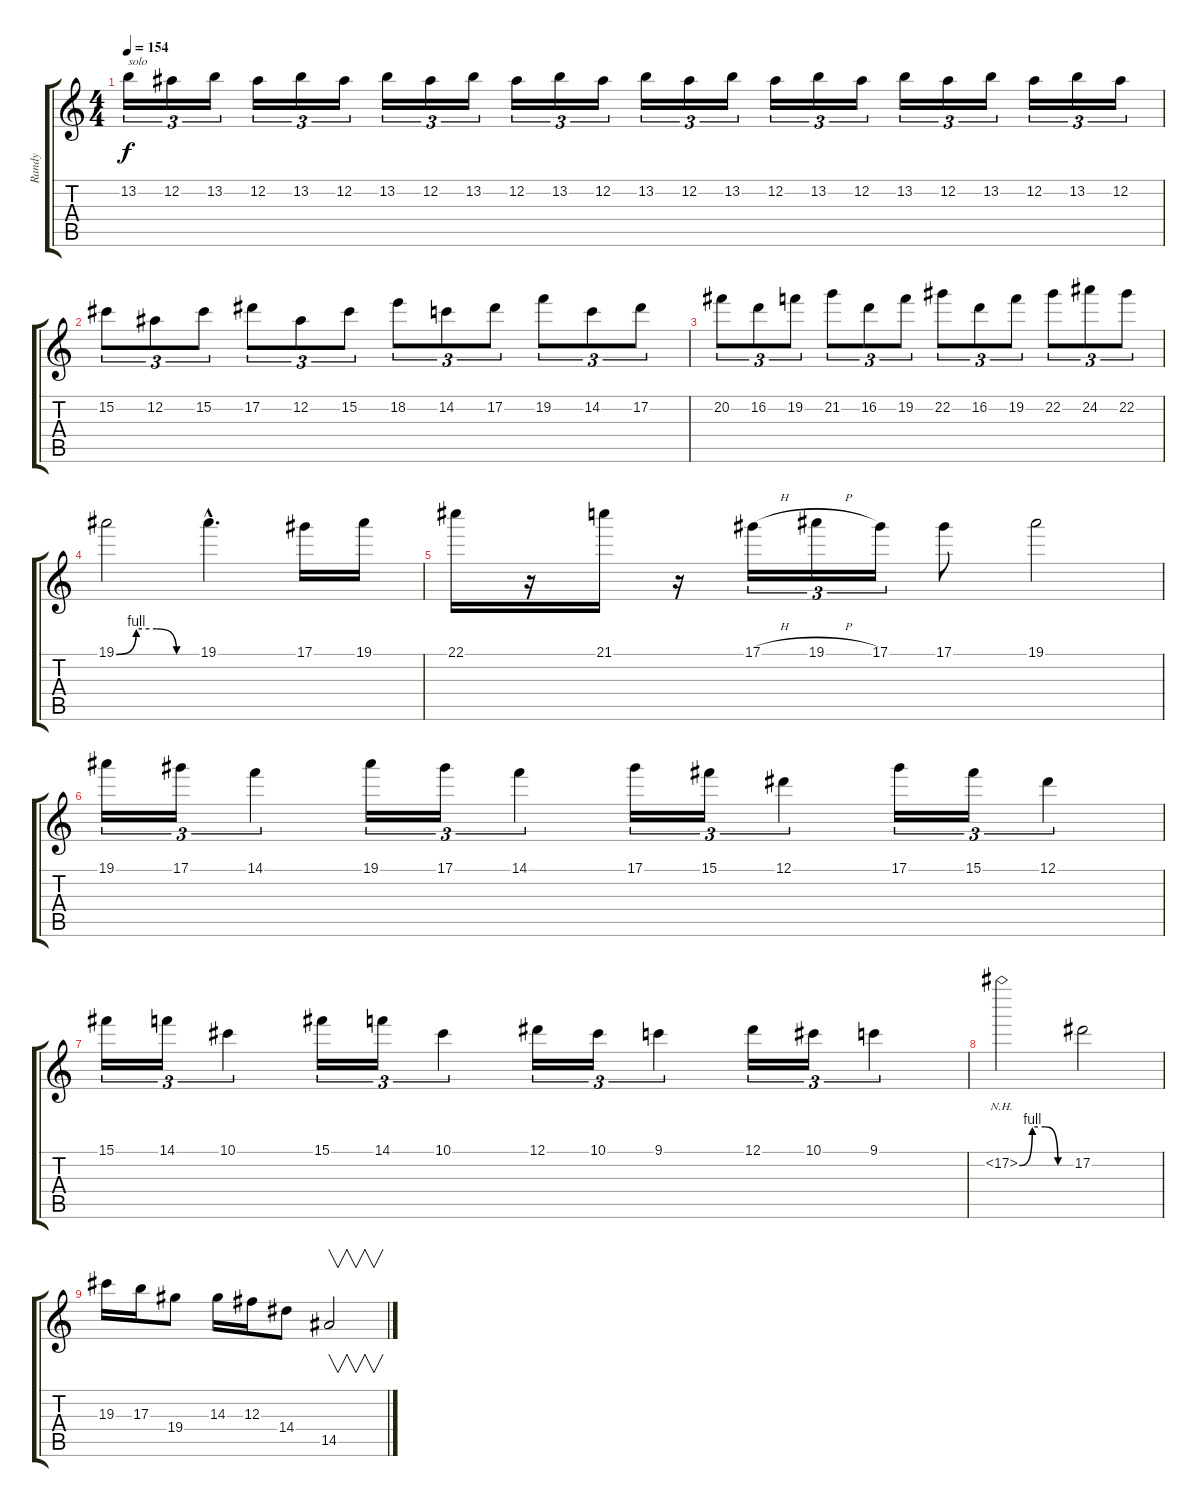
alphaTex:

\track ("Randy" "Randy") {instrument distortionguitar}
\staff {score tabs}
\tuning (Eb4 Bb3 Gb3 Db3 Ab2 Eb2) {hide}
\ts (4 4)
\tempo 154
\clef g2
\ks c
13.2.16{tu (3 2) txt "solo" dy f} 12.2.16{tu (3 2)} 13.2.16{tu (3 2)} 12.2.16{tu (3 2)} 13.2.16{tu (3 2)} 12.2.16{tu (3 2)} 13.2.16{tu (3 2)} 12.2.16{tu (3 2)} 13.2.16{tu (3 2)} 12.2.16{tu (3 2)} 13.2.16{tu (3 2)} 12.2.16{tu (3 2)} 13.2.16{tu (3 2)} 12.2.16{tu (3 2)} 13.2.16{tu (3 2)} 12.2.16{tu (3 2)} 13.2.16{tu (3 2)} 12.2.16{tu (3 2)} 13.2.16{tu (3 2)} 12.2.16{tu (3 2)} 13.2.16{tu (3 2)} 12.2.16{tu (3 2)} 13.2.16{tu (3 2)} 12.2.16{tu (3 2)} |
15.2.8{tu (3 2)} 12.2.8{tu (3 2)} 15.2.8{tu (3 2)} 17.2.8{tu (3 2)} 12.2.8{tu (3 2)} 15.2.8{tu (3 2)} 18.2.8{tu (3 2)} 14.2.8{tu (3 2)} 17.2.8{tu (3 2)} 19.2.8{tu (3 2)} 14.2.8{tu (3 2)} 17.2.8{tu (3 2)} |
20.2.8{tu (3 2)} 16.2.8{tu (3 2)} 19.2.8{tu (3 2)} 21.2.8{tu (3 2)} 16.2.8{tu (3 2)} 19.2.8{tu (3 2)} 22.2.8{tu (3 2)} 16.2.8{tu (3 2)} 19.2.8{tu (3 2)} 22.2.8{tu (3 2)} 24.2.8{tu (3 2)} 22.2.8{tu (3 2)} |
19.1{be (custom 0 0 15 4 30 4 45 0 60 0)}.2 19.1{hac}.4{d} 17.1.16 19.1.16 |
22.1.16 r.16 21.1.16 r.16 17.1{h}.16{tu (3 2)} 19.1{h}.16{tu (3 2)} 17.1.16{tu (3 2)} 17.1.8 19.1.2 |
19.1.16{tu (3 2)} 17.1.16{tu (3 2)} 14.1.4{tu (3 2)} 19.1.16{tu (3 2)} 17.1.16{tu (3 2)} 14.1.4{tu (3 2)} 17.1.16{tu (3 2)} 15.1.16{tu (3 2)} 12.1.4{tu (3 2)} 17.1.16{tu (3 2)} 15.1.16{tu (3 2)} 12.1.4{tu (3 2)} |
15.1.16{tu (3 2)} 14.1.16{tu (3 2)} 10.1.4{tu (3 2)} 15.1.16{tu (3 2)} 14.1.16{tu (3 2)} 10.1.4{tu (3 2)} 12.1.16{tu (3 2)} 10.1.16{tu (3 2)} 9.1.4{tu (3 2)} 12.1.16{tu (3 2)} 10.1.16{tu (3 2)} 9.1.4{tu (3 2)} |
17.2{be (custom 0 0 15 4 30 4 45 0 60 0) nh}.2 17.2.2 |
19.3.16 17.3.16 19.4.8 14.3.16 12.3.16 14.4.8 14.5.2{v}
